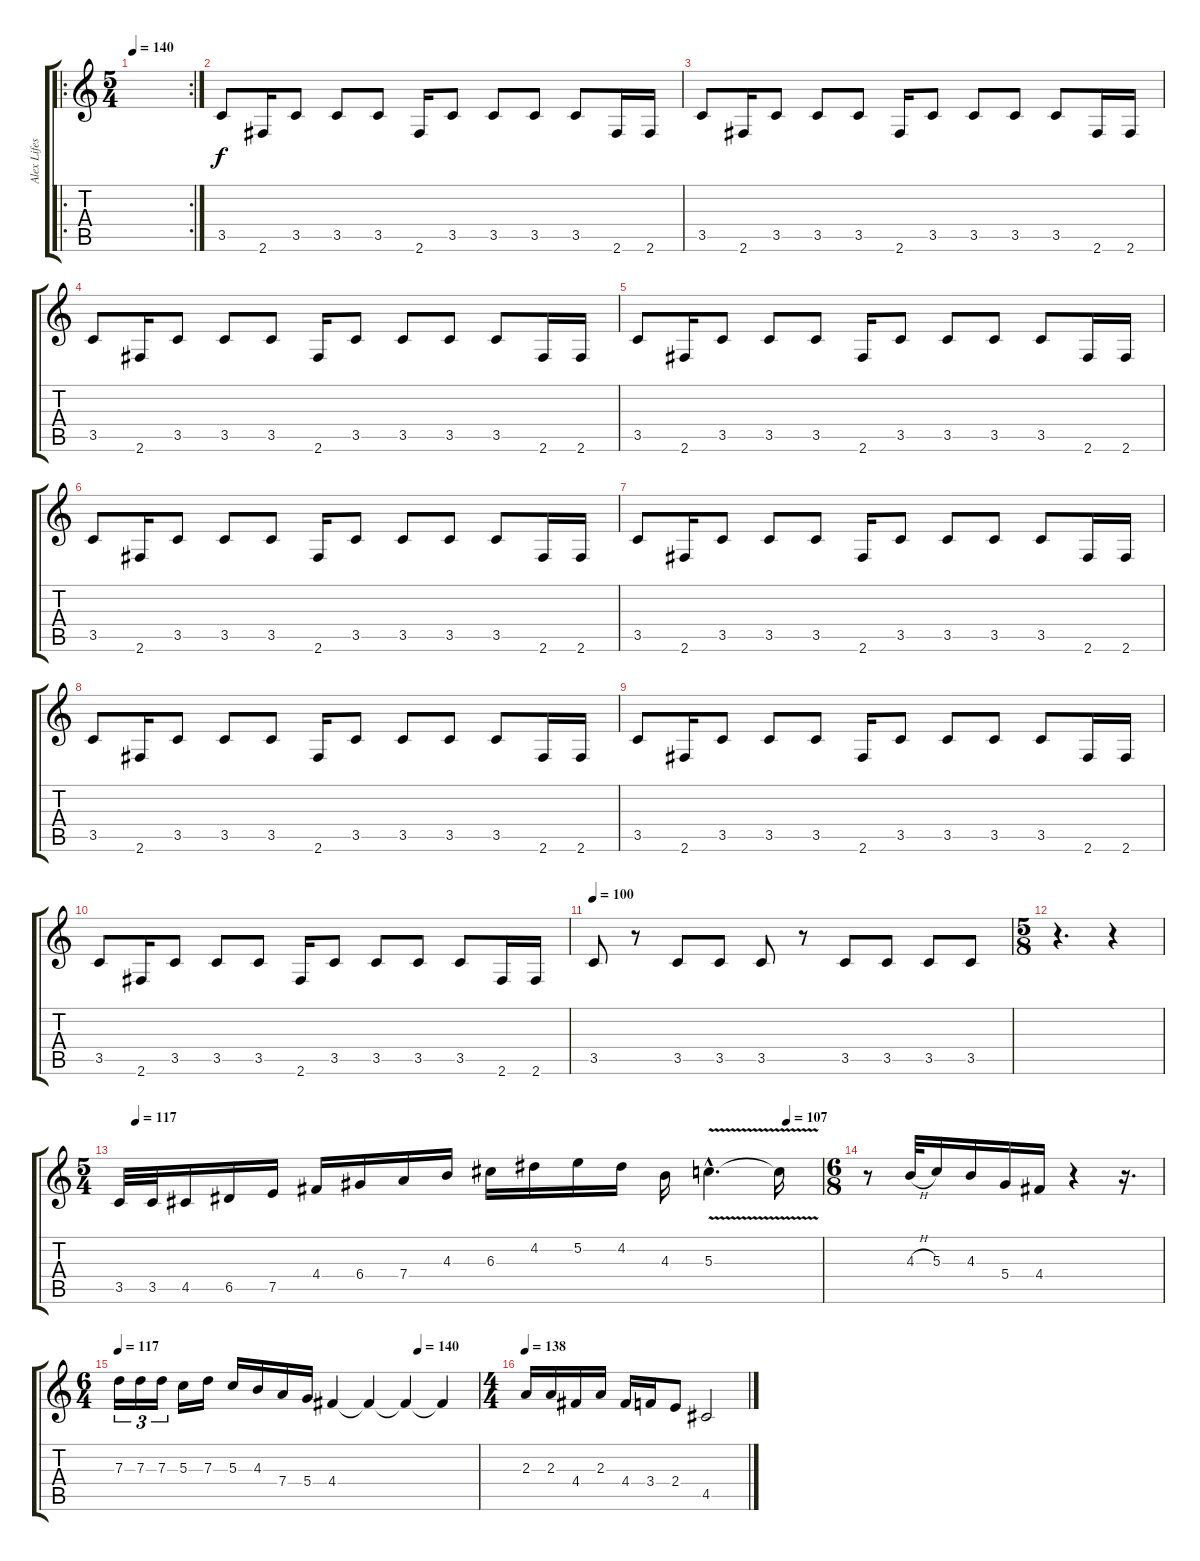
\track ("Alex Lifeson, Guitarra" "Alex Lifes") {instrument distortionguitar}
\staff {score tabs}
\tuning (E4 B3 G3 D3 A2 E2) {hide}
\ro
\rc 2
\ts (5 4)
\tempo 140
\tempo 107
\tempo 140
\clef g2
\ks c
|
3.5.8 2.6.16 3.5.8 3.5.8 3.5.8 2.6.16 3.5.8 3.5.8 3.5.8 3.5.8 2.6.16 2.6.16 |
3.5.8 2.6.16 3.5.8 3.5.8 3.5.8 2.6.16 3.5.8 3.5.8 3.5.8 3.5.8 2.6.16 2.6.16 |
3.5.8 2.6.16 3.5.8 3.5.8 3.5.8 2.6.16 3.5.8 3.5.8 3.5.8 3.5.8 2.6.16 2.6.16 |
3.5.8 2.6.16 3.5.8 3.5.8 3.5.8 2.6.16 3.5.8 3.5.8 3.5.8 3.5.8 2.6.16 2.6.16 |
3.5.8 2.6.16 3.5.8 3.5.8 3.5.8 2.6.16 3.5.8 3.5.8 3.5.8 3.5.8 2.6.16 2.6.16 |
3.5.8 2.6.16 3.5.8 3.5.8 3.5.8 2.6.16 3.5.8 3.5.8 3.5.8 3.5.8 2.6.16 2.6.16 |
3.5.8 2.6.16 3.5.8 3.5.8 3.5.8 2.6.16 3.5.8 3.5.8 3.5.8 3.5.8 2.6.16 2.6.16 |
3.5.8 2.6.16 3.5.8 3.5.8 3.5.8 2.6.16 3.5.8 3.5.8 3.5.8 3.5.8 2.6.16 2.6.16 |
3.5.8 2.6.16 3.5.8 3.5.8 3.5.8 2.6.16 3.5.8 3.5.8 3.5.8 3.5.8 2.6.16 2.6.16 |
\tempo 100
3.5.8 r.8 3.5.8 3.5.8 3.5.8 r.8 3.5.8 3.5.8 3.5.8 3.5.8 |
\ts (5 8)
r.4{d} r.4 |
\ts (5 4)
\tempo (117 0.025)
\tempo (107 0.95)
3.5.32 3.5.32 4.5.16 6.5.16 7.5.16 4.4.16 6.4.16 7.4.16 4.3.16 6.3.16 4.2.16 5.2.16 4.2.16 4.3.16 5.3{v hac}.4{d} 5.3{t}.16 |
\ts (6 8)
r.8 4.3{h}.32 5.3.16 4.3.16 5.4.16 4.4.16 r.4 r.16{d} |
\ts (6 4)
\tempo 117
\tempo (140 0.8333333333333334)
7.3.16{tu (3 2)} 7.3.16{tu (3 2)} 7.3.16{tu (3 2)} 5.3.16 7.3.16 5.3.16 4.3.16 7.4.16 5.4.16 4.4.4 4.4{t}.4{volume 2} 4.4{t}.4 4.4{t}.4 |
\ts (4 4)
\tempo 138
2.3.16{volume 16} 2.3.16 4.4.16 2.3.16 4.4.16 3.4.16 2.4.8 4.5.2
